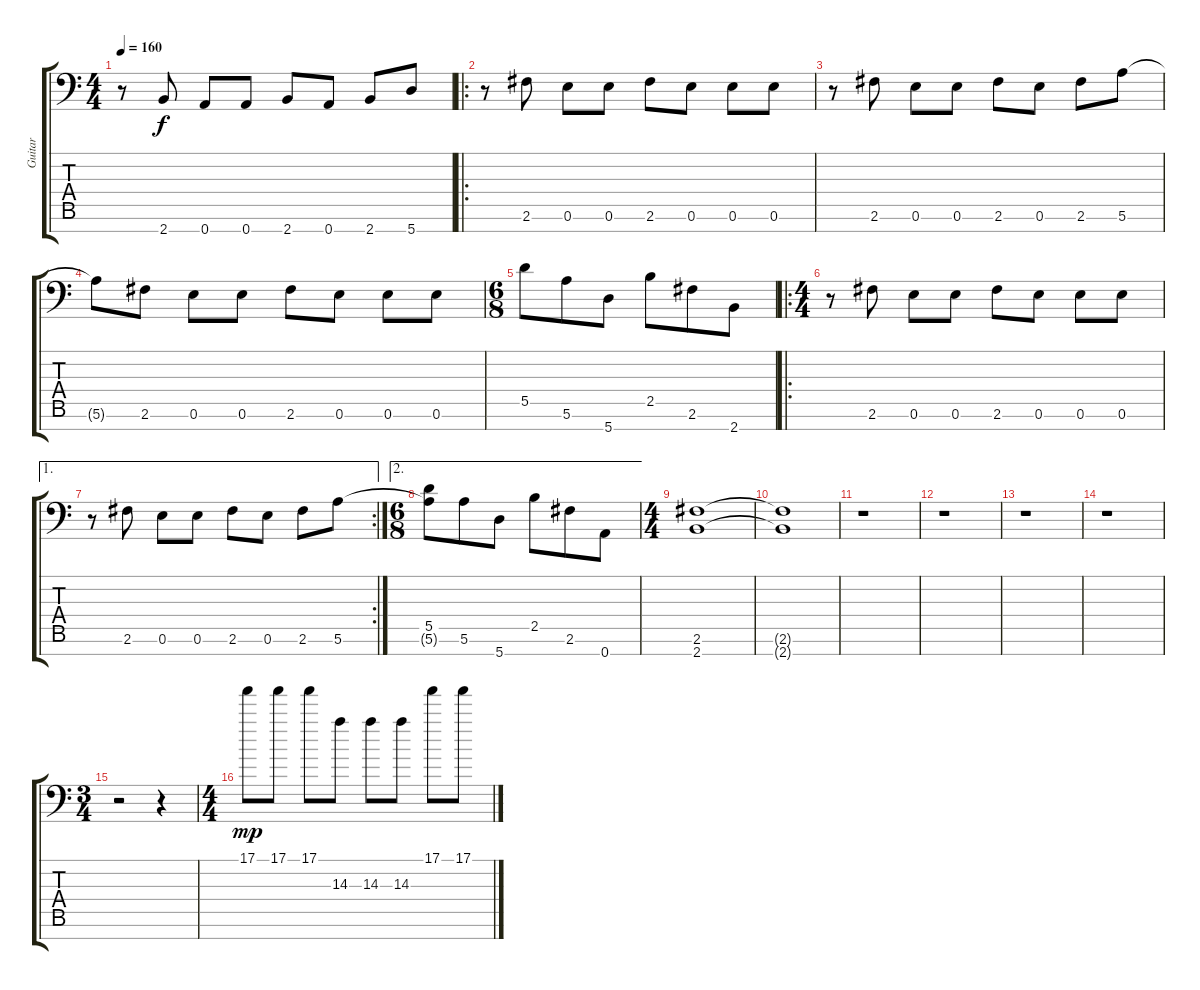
\track ("Guitar" "Guitar") {instrument distortionguitar}
\staff {score tabs}
\tuning (E4 B3 G3 D3 A2 E2 A1) {hide}
\ts (4 4)
\tempo 160
\clef f4
\ks c
r.8{dy f} 2.7.8 0.7.8 0.7.8 2.7.8 0.7.8 2.7.8 5.7.8 |
\ro
r.8 2.6.8 0.6.8 0.6.8 2.6.8 0.6.8 0.6.8 0.6.8 |
r.8 2.6.8 0.6.8 0.6.8 2.6.8 0.6.8 2.6.8 5.6.8 |
5.6{t}.8 2.6.8 0.6.8 0.6.8 2.6.8 0.6.8 0.6.8 0.6.8 |
\ts (6 8)
5.5.8 5.6.8 5.7.8 2.5.8 2.6.8 2.7.8 |
\ro
\ts (4 4)
r.8 2.6.8 0.6.8 0.6.8 2.6.8 0.6.8 0.6.8 0.6.8 |
\ae 1
\rc 2
r.8 2.6.8 0.6.8 0.6.8 2.6.8 0.6.8 2.6.8 5.6.8 |
\ae 2
\ts (6 8)
(5.5 5.6{t}).8 5.6.8 5.7.8 2.5.8 2.6.8 0.7.8 |
\ts (4 4)
(2.6 2.7).1 |
(2.6{t} 2.7{t}).1 |
r.1 |
r.1 |
r.1 |
r.1 |
\ts (3 4)
r.2 r.4 |
\ts (4 4)
17.1.8{dy mp} 17.1.8 17.1.8 14.3.8 14.3.8 14.3.8 17.1.8 17.1.8
